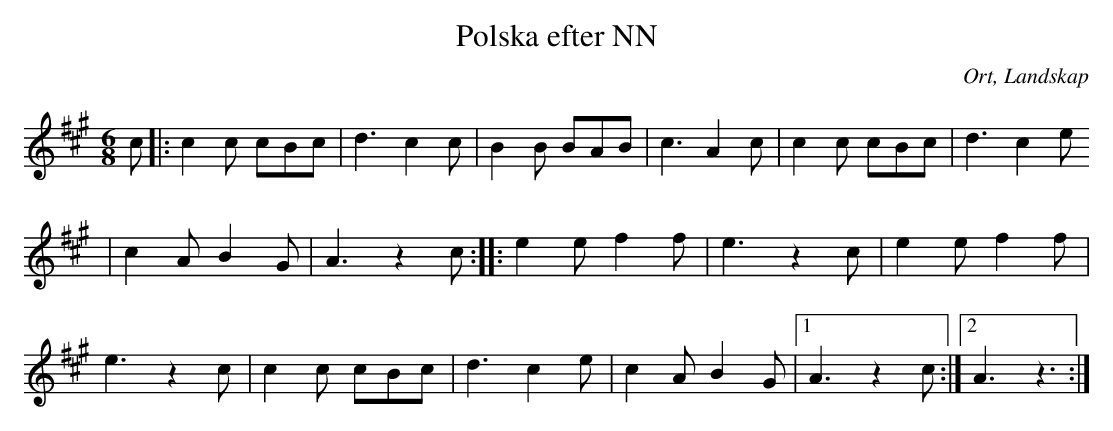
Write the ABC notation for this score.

X:1
T:Polska efter NN
O:Ort, Landskap
M:6/8
L:1/8
Q:160
K:A
c |: c2 c cBc | d3 c2 c | B2 B BAB | c3 A2 c | c2 c cBc | d3 c2 e
| c2 A B2 G | A3 z2 c :||: e2 e f2 f | e3 z2 c | e2 e f2 f |
e3 z2 c | c2 c cBc | d3 c2 e | c2 A B2 G |1 A3 z2 c :|2 A3 z3 :|
